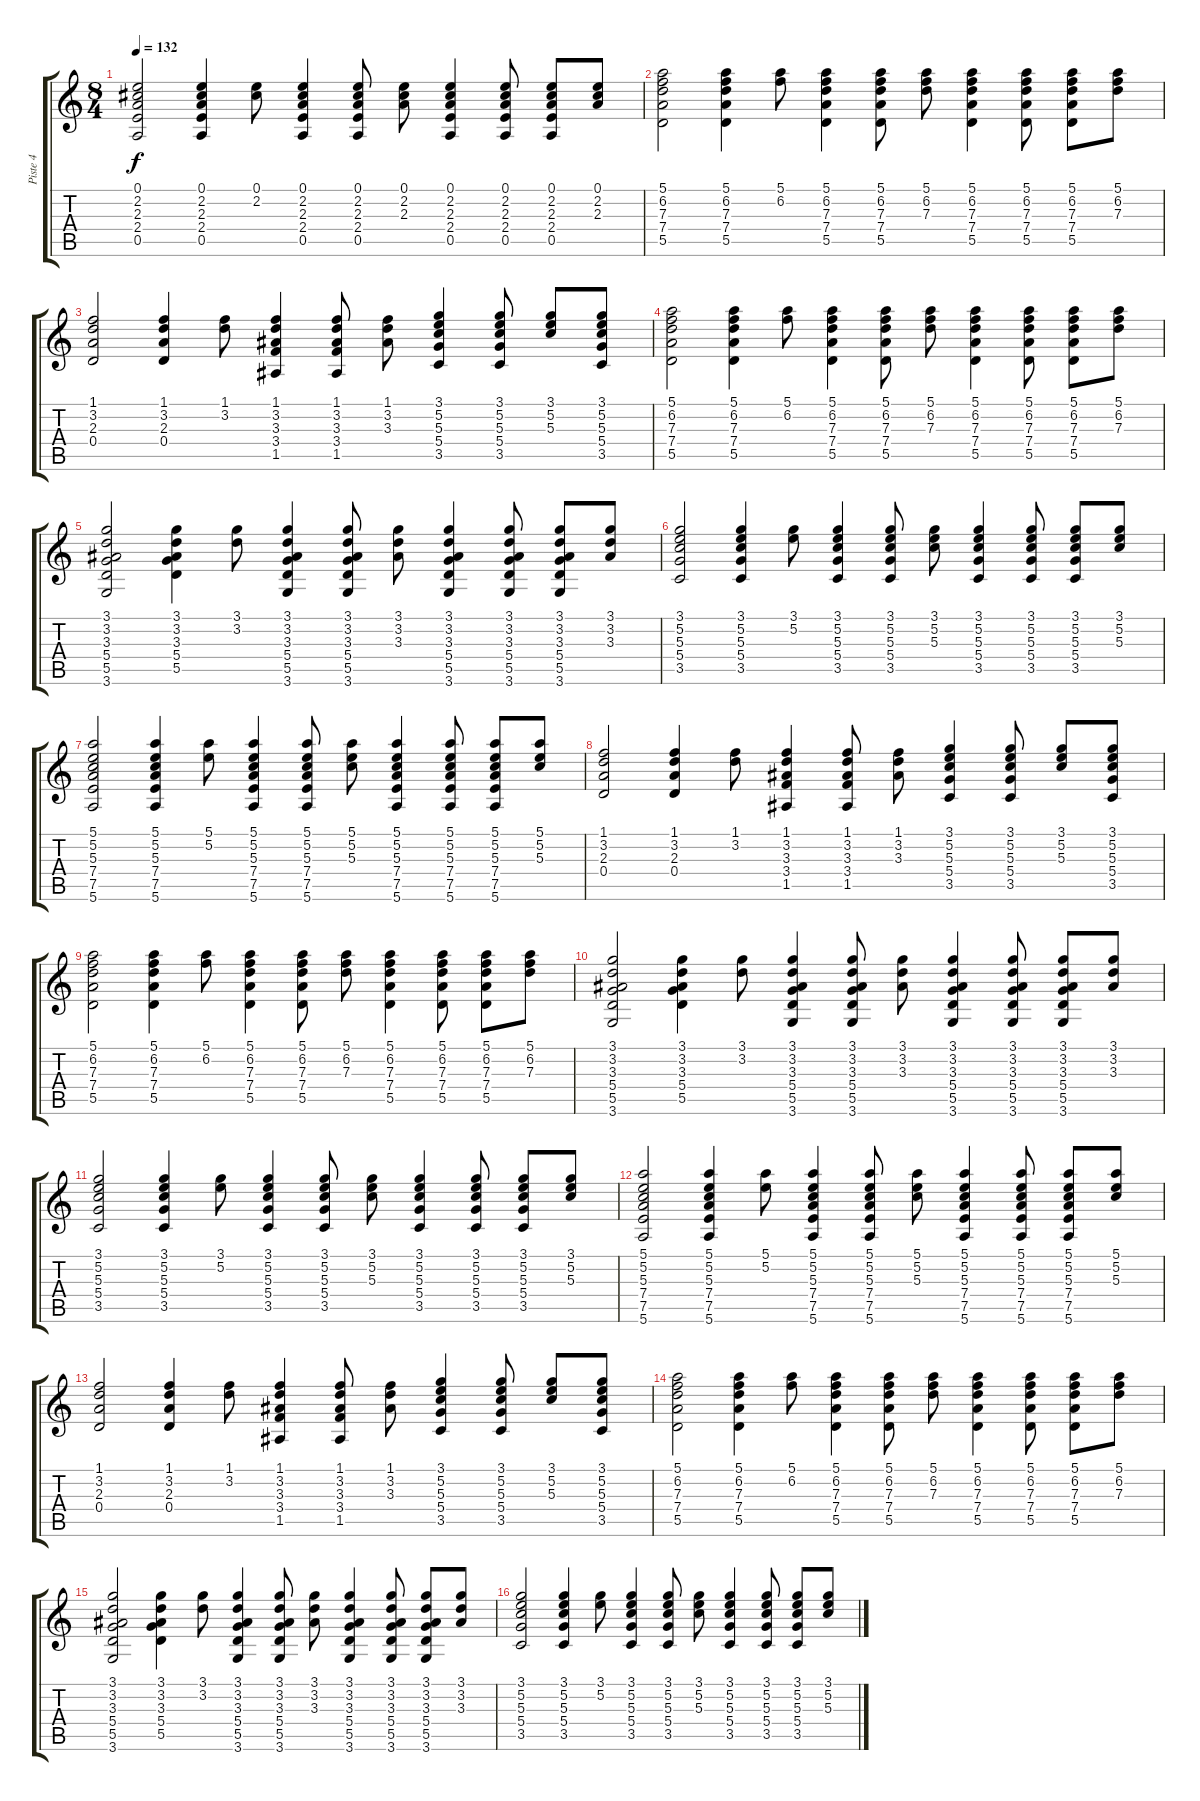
\track ("Piste 4" "Piste 4") {instrument acousticguitarsteel}
\staff {score tabs}
\tuning (E4 B3 G3 D3 A2 E2) {hide}
\ts (8 4)
\tempo 132
\clef g2
\ks c
(0.1 2.2 2.3 2.4 0.5).2{dy f} (0.1 2.2 2.3 2.4 0.5).4 (0.1 2.2).8 (0.1 2.2 2.3 2.4 0.5).4 (0.1 2.2 2.3 2.4 0.5).8 (0.1 2.2 2.3).8 (0.1 2.2 2.3 2.4 0.5).4 (0.1 2.2 2.3 2.4 0.5).8 (0.1 2.2 2.3 2.4 0.5).8 (0.1 2.2 2.3).8 |
(5.1 6.2 7.3 7.4 5.5).2 (5.1 6.2 7.3 7.4 5.5).4 (5.1 6.2).8 (5.1 6.2 7.3 7.4 5.5).4 (5.1 6.2 7.3 7.4 5.5).8 (5.1 6.2 7.3).8 (5.1 6.2 7.3 7.4 5.5).4 (5.1 6.2 7.3 7.4 5.5).8 (5.1 6.2 7.3 7.4 5.5).8 (5.1 6.2 7.3).8 |
(1.1 3.2 2.3 0.4).2 (1.1 3.2 2.3 0.4).4 (1.1 3.2).8 (1.1 3.2 3.3 3.4 1.5).4 (1.1 3.2 3.3 3.4 1.5).8 (1.1 3.2 3.3).8 (3.1 5.2 5.3 5.4 3.5).4 (3.1 5.2 5.3 5.4 3.5).8 (3.1 5.2 5.3).8 (3.1 5.2 5.3 5.4 3.5).8 |
(5.1 6.2 7.3 7.4 5.5).2 (5.1 6.2 7.3 7.4 5.5).4 (5.1 6.2).8 (5.1 6.2 7.3 7.4 5.5).4 (5.1 6.2 7.3 7.4 5.5).8 (5.1 6.2 7.3).8 (5.1 6.2 7.3 7.4 5.5).4 (5.1 6.2 7.3 7.4 5.5).8 (5.1 6.2 7.3 7.4 5.5).8 (5.1 6.2 7.3).8 |
(3.1 3.2 3.3 5.4 5.5 3.6).2 (3.1 3.2 3.3 5.4 5.5).4 (3.1 3.2).8 (3.1 3.2 3.3 5.4 5.5 3.6).4 (3.1 3.2 3.3 5.4 5.5 3.6).8 (3.1 3.2 3.3).8 (3.1 3.2 3.3 5.4 5.5 3.6).4 (3.1 3.2 3.3 5.4 5.5 3.6).8 (3.1 3.2 3.3 5.4 5.5 3.6).8 (3.1 3.2 3.3).8 |
(3.1 5.2 5.3 5.4 3.5).2 (3.1 5.2 5.3 5.4 3.5).4 (3.1 5.2).8 (3.1 5.2 5.3 5.4 3.5).4 (3.1 5.2 5.3 5.4 3.5).8 (3.1 5.2 5.3).8 (3.1 5.2 5.3 5.4 3.5).4 (3.1 5.2 5.3 5.4 3.5).8 (3.1 5.2 5.3 5.4 3.5).8 (3.1 5.2 5.3).8 |
(5.1 5.2 5.3 7.4 7.5 5.6).2 (5.1 5.2 5.3 7.4 7.5 5.6).4 (5.1 5.2).8 (5.1 5.2 5.3 7.4 7.5 5.6).4 (5.1 5.2 5.3 7.4 7.5 5.6).8 (5.1 5.2 5.3).8 (5.1 5.2 5.3 7.4 7.5 5.6).4 (5.1 5.2 5.3 7.4 7.5 5.6).8 (5.1 5.2 5.3 7.4 7.5 5.6).8 (5.1 5.2 5.3).8 |
(1.1 3.2 2.3 0.4).2 (1.1 3.2 2.3 0.4).4 (1.1 3.2).8 (1.1 3.2 3.3 3.4 1.5).4 (1.1 3.2 3.3 3.4 1.5).8 (1.1 3.2 3.3).8 (3.1 5.2 5.3 5.4 3.5).4 (3.1 5.2 5.3 5.4 3.5).8 (3.1 5.2 5.3).8 (3.1 5.2 5.3 5.4 3.5).8 |
(5.1 6.2 7.3 7.4 5.5).2 (5.1 6.2 7.3 7.4 5.5).4 (5.1 6.2).8 (5.1 6.2 7.3 7.4 5.5).4 (5.1 6.2 7.3 7.4 5.5).8 (5.1 6.2 7.3).8 (5.1 6.2 7.3 7.4 5.5).4 (5.1 6.2 7.3 7.4 5.5).8 (5.1 6.2 7.3 7.4 5.5).8 (5.1 6.2 7.3).8 |
(3.1 3.2 3.3 5.4 5.5 3.6).2 (3.1 3.2 3.3 5.4 5.5).4 (3.1 3.2).8 (3.1 3.2 3.3 5.4 5.5 3.6).4 (3.1 3.2 3.3 5.4 5.5 3.6).8 (3.1 3.2 3.3).8 (3.1 3.2 3.3 5.4 5.5 3.6).4 (3.1 3.2 3.3 5.4 5.5 3.6).8 (3.1 3.2 3.3 5.4 5.5 3.6).8 (3.1 3.2 3.3).8 |
(3.1 5.2 5.3 5.4 3.5).2 (3.1 5.2 5.3 5.4 3.5).4 (3.1 5.2).8 (3.1 5.2 5.3 5.4 3.5).4 (3.1 5.2 5.3 5.4 3.5).8 (3.1 5.2 5.3).8 (3.1 5.2 5.3 5.4 3.5).4 (3.1 5.2 5.3 5.4 3.5).8 (3.1 5.2 5.3 5.4 3.5).8 (3.1 5.2 5.3).8 |
(5.1 5.2 5.3 7.4 7.5 5.6).2 (5.1 5.2 5.3 7.4 7.5 5.6).4 (5.1 5.2).8 (5.1 5.2 5.3 7.4 7.5 5.6).4 (5.1 5.2 5.3 7.4 7.5 5.6).8 (5.1 5.2 5.3).8 (5.1 5.2 5.3 7.4 7.5 5.6).4 (5.1 5.2 5.3 7.4 7.5 5.6).8 (5.1 5.2 5.3 7.4 7.5 5.6).8 (5.1 5.2 5.3).8 |
(1.1 3.2 2.3 0.4).2 (1.1 3.2 2.3 0.4).4 (1.1 3.2).8 (1.1 3.2 3.3 3.4 1.5).4 (1.1 3.2 3.3 3.4 1.5).8 (1.1 3.2 3.3).8 (3.1 5.2 5.3 5.4 3.5).4 (3.1 5.2 5.3 5.4 3.5).8 (3.1 5.2 5.3).8 (3.1 5.2 5.3 5.4 3.5).8 |
(5.1 6.2 7.3 7.4 5.5).2 (5.1 6.2 7.3 7.4 5.5).4 (5.1 6.2).8 (5.1 6.2 7.3 7.4 5.5).4 (5.1 6.2 7.3 7.4 5.5).8 (5.1 6.2 7.3).8 (5.1 6.2 7.3 7.4 5.5).4 (5.1 6.2 7.3 7.4 5.5).8 (5.1 6.2 7.3 7.4 5.5).8 (5.1 6.2 7.3).8 |
(3.1 3.2 3.3 5.4 5.5 3.6).2 (3.1 3.2 3.3 5.4 5.5).4 (3.1 3.2).8 (3.1 3.2 3.3 5.4 5.5 3.6).4 (3.1 3.2 3.3 5.4 5.5 3.6).8 (3.1 3.2 3.3).8 (3.1 3.2 3.3 5.4 5.5 3.6).4 (3.1 3.2 3.3 5.4 5.5 3.6).8 (3.1 3.2 3.3 5.4 5.5 3.6).8 (3.1 3.2 3.3).8 |
(3.1 5.2 5.3 5.4 3.5).2 (3.1 5.2 5.3 5.4 3.5).4 (3.1 5.2).8 (3.1 5.2 5.3 5.4 3.5).4 (3.1 5.2 5.3 5.4 3.5).8 (3.1 5.2 5.3).8 (3.1 5.2 5.3 5.4 3.5).4 (3.1 5.2 5.3 5.4 3.5).8 (3.1 5.2 5.3 5.4 3.5).8 (3.1 5.2 5.3).8
